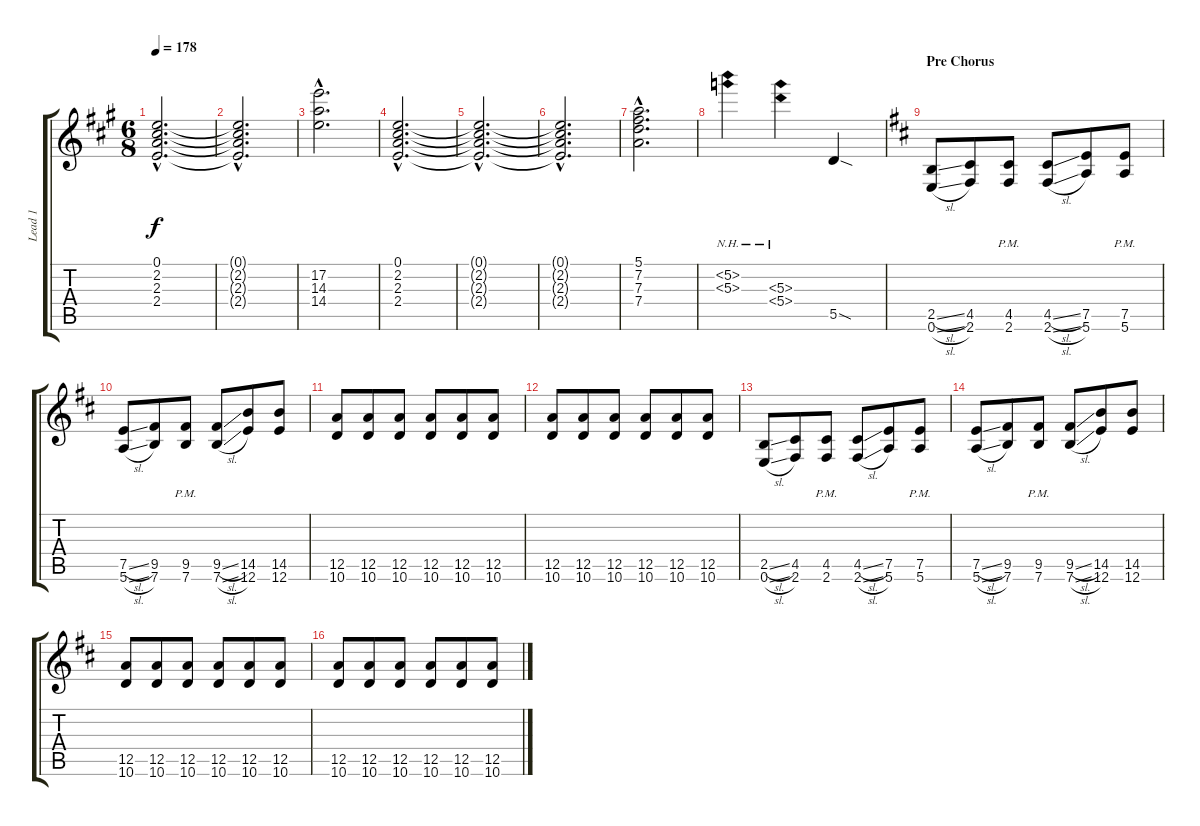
\track ("Lead 1" "Lead 1") {instrument distortionguitar}
\staff {score tabs}
\tuning (E4 B3 G3 D3 A2 E2) {hide}
\ts (6 8)
\tempo 178
\clef g2
\ks a
(0.1{hac t} 2.2{hac t} 2.3{hac t} 2.4{hac t}).2{d dy f} |
(0.1{hac t} 2.2{hac t} 2.3{hac t} 2.4{hac t}).2{d} |
(17.2{hac} 14.3{hac} 14.4{hac}).2{d} |
(0.1{hac} 2.2{hac} 2.3{hac} 2.4{hac}).2{d} |
(0.1{hac t} 2.2{hac t} 2.3{hac t} 2.4{hac t}).2{d} |
(0.1{hac t} 2.2{hac t} 2.3{hac t} 2.4{hac t}).2{d} |
(5.1{hac} 7.2{hac} 7.3{hac} 7.4{hac}).2{d} |
(5.2{nh} 5.3{nh}).4 (5.3{nh} 5.4{nh}).4 5.5{sod}.4 |
\section ("" "Pre Chorus")
\ks d
(2.5{sl} 0.6{sl}).8{volume 12 instrument distortionguitar} (4.5 2.6).8 (4.5{pm} 2.6{pm}).8 (4.5{sl} 2.6{sl}).8 (7.5 5.6).8 (7.5{pm} 5.6{pm}).8 |
(7.5{sl} 5.6{sl}).8 (9.5 7.6).8 (9.5{pm} 7.6{pm}).8 (9.5{sl} 7.6{sl}).8 (14.5 12.6).8 (14.5 12.6).8 |
(12.5 10.6).8 (12.5 10.6).8 (12.5 10.6).8 (12.5 10.6).8 (12.5 10.6).8 (12.5 10.6).8 |
(12.5 10.6).8 (12.5 10.6).8 (12.5 10.6).8 (12.5 10.6).8 (12.5 10.6).8 (12.5 10.6).8 |
(2.5{sl} 0.6{sl}).8 (4.5 2.6).8 (4.5{pm} 2.6{pm}).8 (4.5{sl} 2.6{sl}).8 (7.5 5.6).8 (7.5{pm} 5.6{pm}).8 |
(7.5{sl} 5.6{sl}).8 (9.5 7.6).8 (9.5{pm} 7.6{pm}).8 (9.5{sl} 7.6{sl}).8 (14.5 12.6).8 (14.5 12.6).8 |
(12.5 10.6).8 (12.5 10.6).8 (12.5 10.6).8 (12.5 10.6).8 (12.5 10.6).8 (12.5 10.6).8 |
(12.5 10.6).8 (12.5 10.6).8 (12.5 10.6).8 (12.5 10.6).8 (12.5 10.6).8 (12.5 10.6).8
